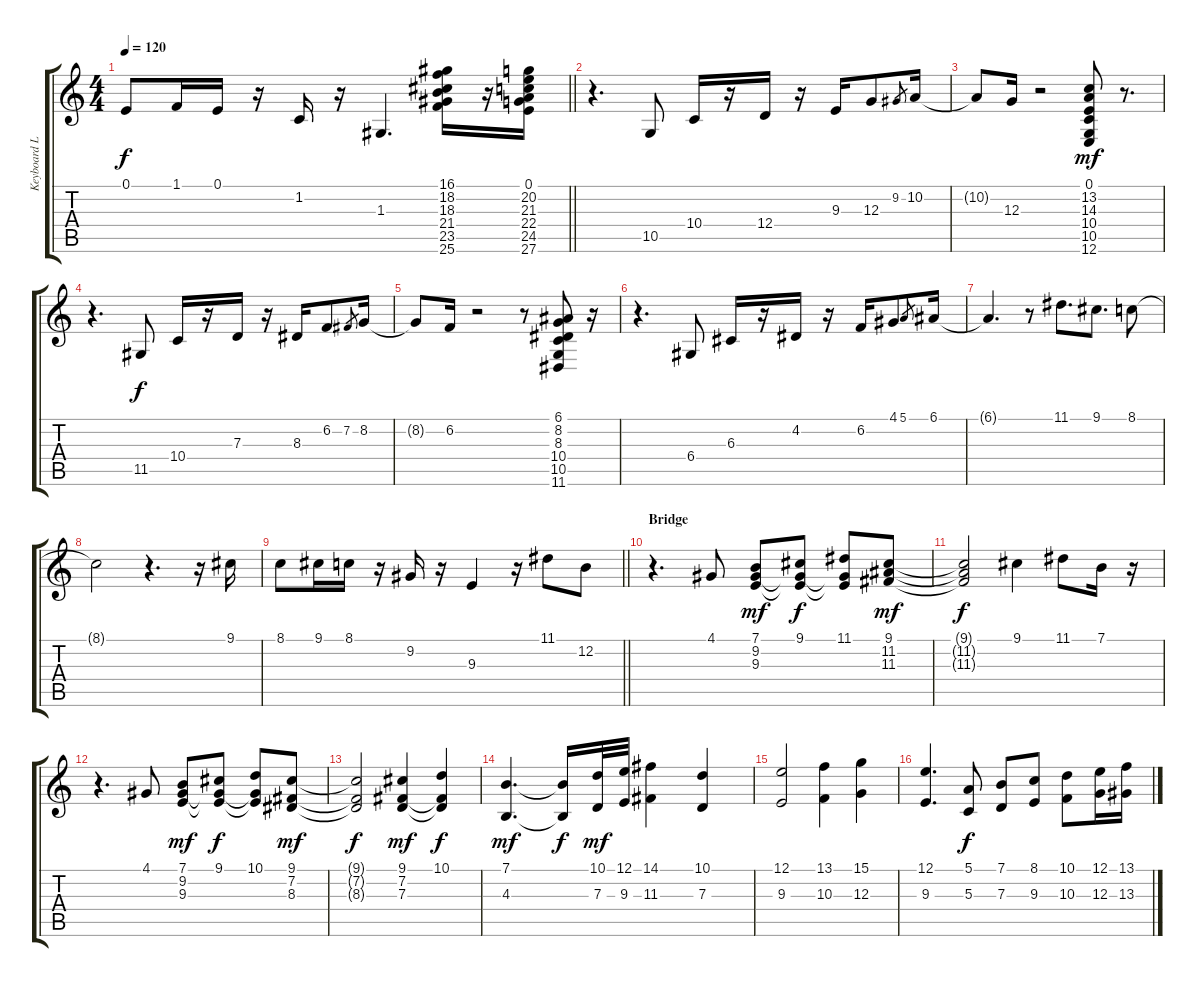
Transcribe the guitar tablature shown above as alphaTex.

\track ("Keyboard Lead" "Keyboard L") {instrument lead2sawtooth}
\staff {score tabs}
\tuning (E4 B3 G3 D3 A2 E2) {hide}
\ts (4 4)
\tempo 120
\clef g2
\barLineRight lightlight
\ks c
0.1.8{dy f} 1.1.16 0.1.16 r.16 1.2.16 r.16 1.3.4{d} (16.1 18.2 18.3 21.4 23.5 25.6).16 r.16 (0.1 20.2 21.3 22.4 24.5 27.6).16 |
r.4{d} 10.5.8 10.4.16 r.16 12.4.16 r.16 9.3.16 12.3.8 9.2.8{gr} 10.2.16 |
10.2{t}.8 12.3.16 r.2 (0.1 13.2 14.3 10.4 10.5 12.6).8{dy mf} r.8{d} |
r.4{d} 11.5.8{dy f} 10.4.16 r.16 7.3.16 r.16 8.3.16 6.2.8 7.2.8{gr} 8.2.16 |
8.2{t}.8 6.2.16 r.2 r.8 (6.1 8.2 8.3 10.4 10.5 11.6).8 r.16 |
r.4{d} 6.4.8 6.3.16 r.16 4.2.16 r.16 6.2.16 4.1.8 5.1.8{gr} 6.1.16 |
6.1{t}.4{d} r.8 11.1.8{d} 9.1.8{d} 8.1.8 |
8.1{t}.2 r.4{d} r.16 9.1.16 |
\barLineRight lightlight
8.1.8 9.1.16 8.1.16 r.16 9.2.16 r.16 9.3.4 r.16 11.1.8 12.2.8 |
\section ("" "Bridge")
r.4{d} 4.1.8 (7.1 9.2 9.3).8{dy mf} (9.1 9.2{t} 9.3{t}).8{dy f} (11.1 9.2{t} 9.3{t}).8 (9.1 11.2 11.3).8{dy mf} |
(9.1{t} 11.2{t} 11.3{t}).2{dy f} 9.1.4 11.1.8 7.1.16 r.16 |
r.4{d} 4.1.8 (7.1 9.2 9.3).8{dy mf} (9.1 9.2{t} 9.3{t}).8{dy f} (10.1 9.2{t} 9.3{t}).8 (9.1 7.2 8.3).8{dy mf} |
(9.1{t} 7.2{t} 8.3{t}).2{dy f} (9.1 7.2 7.3).4{dy mf} (10.1 7.2{t} 7.3{t}).4{dy f} |
(7.1 4.3).4{d dy mf} (7.1{t} 4.3{t}).16{dy f} (10.1 7.3).32{dy mf} (12.1 9.3).32 (14.1 11.3).4 (10.1 7.3).4 |
(12.1 9.3).2 (13.1 10.3).4 (15.1 12.3).4 |
(12.1 9.3).4{d} (5.1 5.3).8{dy f} (7.1 7.3).8 (8.1 9.3).8 (10.1 10.3).8 (12.1 12.3).16 (13.1 13.3).16
